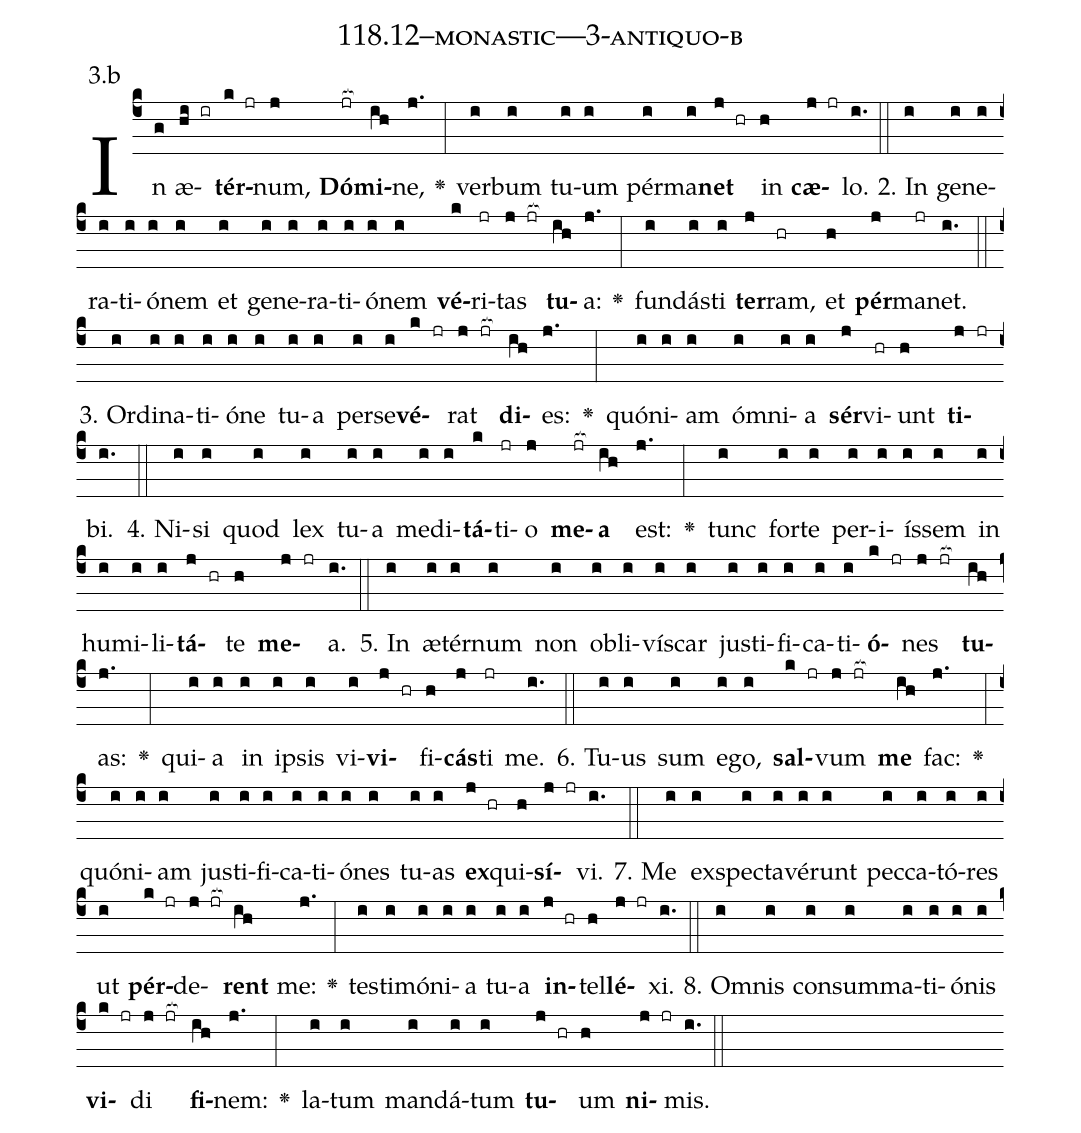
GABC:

name: 118.12--monastic---3-antiquo-b;
annotation: 3.b;
%%
(c4)In(g) æ(hi ir)<b>tér</b>(k jr)num,(j) <b>Dó</b>(jr[ocb:1{])<b>mi</b>(ih[ocb:0}])ne,(j.) <v>\greheightstar</v>(:) ver(i)bum(i) tu(i)um(i) pér(i)ma(i)<b>net</b>(j hr) in(h) <b>cæ</b>(j jr)lo.(i.) (::)
2. In(i) ge(i)ne(i)ra(i)ti(i)ó(i)nem(i) et(i) ge(i)ne(i)ra(i)ti(i)ó(i)nem(i) <b>vé</b>(k)ri(jr)tas(j jr[ocb:1{]) <b>tu</b>(ih[ocb:0}])a:(j.) <v>\greheightstar</v>(:) fun(i)dás(i)ti(i) <b>ter</b>(j)ram,(hr) et(h) <b>pér</b>(j)ma(jr)net.(i.) (::)
3. Or(i)di(i)na(i)ti(i)ó(i)ne(i) tu(i)a(i) per(i)se(i)<b>vé</b>(k jr)rat(j jr[ocb:1{]) <b>di</b>(ih[ocb:0}])es:(j.) <v>\greheightstar</v>(:) quón(i)i(i)am(i) óm(i)ni(i)a(i) <b>sér</b>(j)vi(hr)unt(h) <b>ti</b>(j jr)bi.(i.) (::)
4. Ni(i)si(i) quod(i) lex(i) tu(i)a(i) me(i)di(i)<b>tá</b>(k)ti(jr)o(j) <b>me</b>(jr[ocb:1{])<b>a</b>(ih[ocb:0}]) est:(j.) <v>\greheightstar</v>(:) tunc(i) for(i)te(i) per(i)i(i)ís(i)sem(i) in(i) hu(i)mi(i)li(i)<b>tá</b>(j hr)te(h) <b>me</b>(j jr)a.(i.) (::)
5. In(i) æ(i)tér(i)num(i) non(i) ob(i)li(i)vís(i)car(i) jus(i)ti(i)fi(i)ca(i)ti(i)<b>ó</b>(k jr)nes(j jr[ocb:1{]) <b>tu</b>(ih[ocb:0}])as:(j.) <v>\greheightstar</v>(:) qui(i)a(i) in(i) ip(i)sis(i) vi(i)<b>vi</b>(j hr)fi(h)<b>cás</b>(j)ti(jr) me.(i.) (::)
6. Tu(i)us(i) sum(i) e(i)go,(i) <b>sal</b>(k jr)vum(j jr[ocb:1{]) <b>me</b>(ih[ocb:0}]) fac:(j.) <v>\greheightstar</v>(:) quón(i)i(i)am(i) jus(i)ti(i)fi(i)ca(i)ti(i)ó(i)nes(i) tu(i)as(i) <b>ex</b>(j hr)qui(h)<b>sí</b>(j jr)vi.(i.) (::)
7. Me(i) ex(i)spec(i)ta(i)vé(i)runt(i) pec(i)ca(i)tó(i)res(i) ut(i) <b>pér</b>(k jr)de(j jr[ocb:1{])<b>rent</b>(ih[ocb:0}]) me:(j.) <v>\greheightstar</v>(:) tes(i)ti(i)mó(i)ni(i)a(i) tu(i)a(i) <b>in</b>(j hr)tel(h)<b>lé</b>(j jr)xi.(i.) (::)
8. Om(i)nis(i) con(i)sum(i)ma(i)ti(i)ó(i)nis(i) <b>vi</b>(k jr)di(j jr[ocb:1{]) <b>fi</b>(ih[ocb:0}])nem:(j.) <v>\greheightstar</v>(:) la(i)tum(i) man(i)dá(i)tum(i) <b>tu</b>(j hr)um(h) <b>ni</b>(j jr)mis.(i.) (::)
